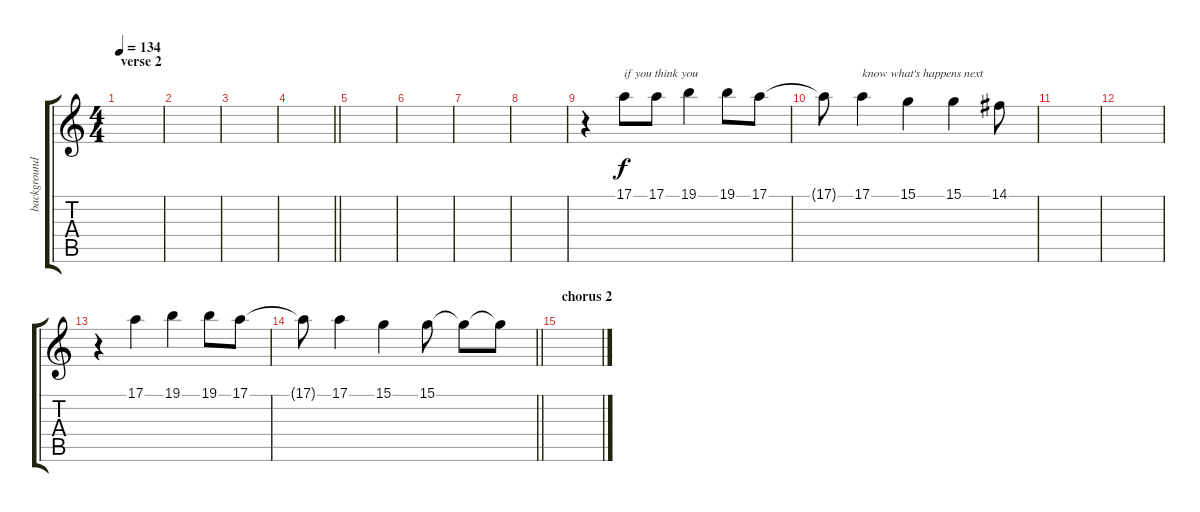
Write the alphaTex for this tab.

\track ("background vocals" "background") {instrument acousticgrandpiano}
\staff {score tabs}
\tuning (E4 B3 G3 D3 A2 E2) {hide}
\ts (4 4)
\section ("" "verse 2")
\tempo 134
\clef g2
\ks c
|
|
|
\barLineRight lightlight
|
|
|
|
|
r.4 17.1.8{txt "if you think you"} 17.1.8 19.1.4 19.1.8 17.1.8 |
17.1{t}.8 17.1.4{txt "know what's happens next"} 15.1.4 15.1.4 14.1.8 |
|
|
r.4 17.1.4 19.1.4 19.1.8 17.1.8 |
\barLineRight lightlight
17.1{t}.8 17.1.4 15.1.4 15.1.8 15.1{t}.8 15.1{t}.8 |
\section ("" "chorus 2")
